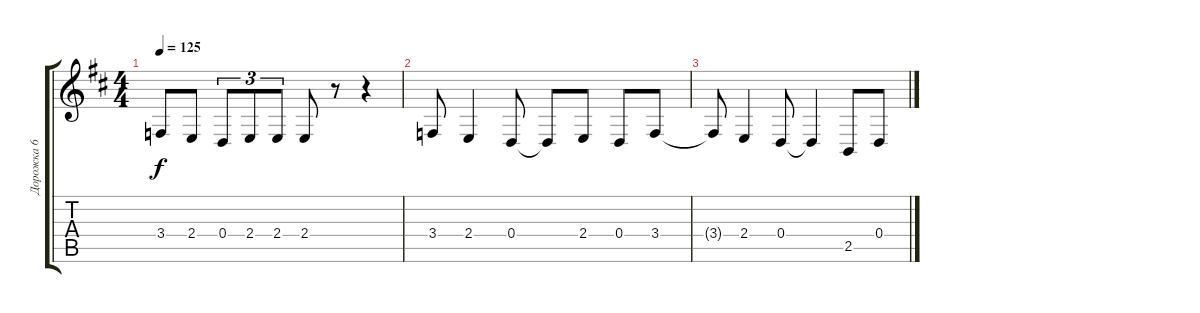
\track ("Дорожка 6" "Дорожка 6") {instrument viola}
\staff {score tabs}
\tuning (E4 B3 G3 D3 A2 E2) {hide}
\ts (4 4)
\tempo 125
\clef g2
\ks d
3.4.8{dy f} 2.4.8 0.4.8{tu (3 2)} 2.4.8{tu (3 2)} 2.4.8{tu (3 2)} 2.4.8 r.8 r.4 |
3.4.8 2.4.4 0.4.8 0.4{t}.8 2.4.8 0.4.8 3.4.8 |
3.4{t}.8 2.4.4 0.4.8 0.4{t}.4 2.5.8 0.4.8
